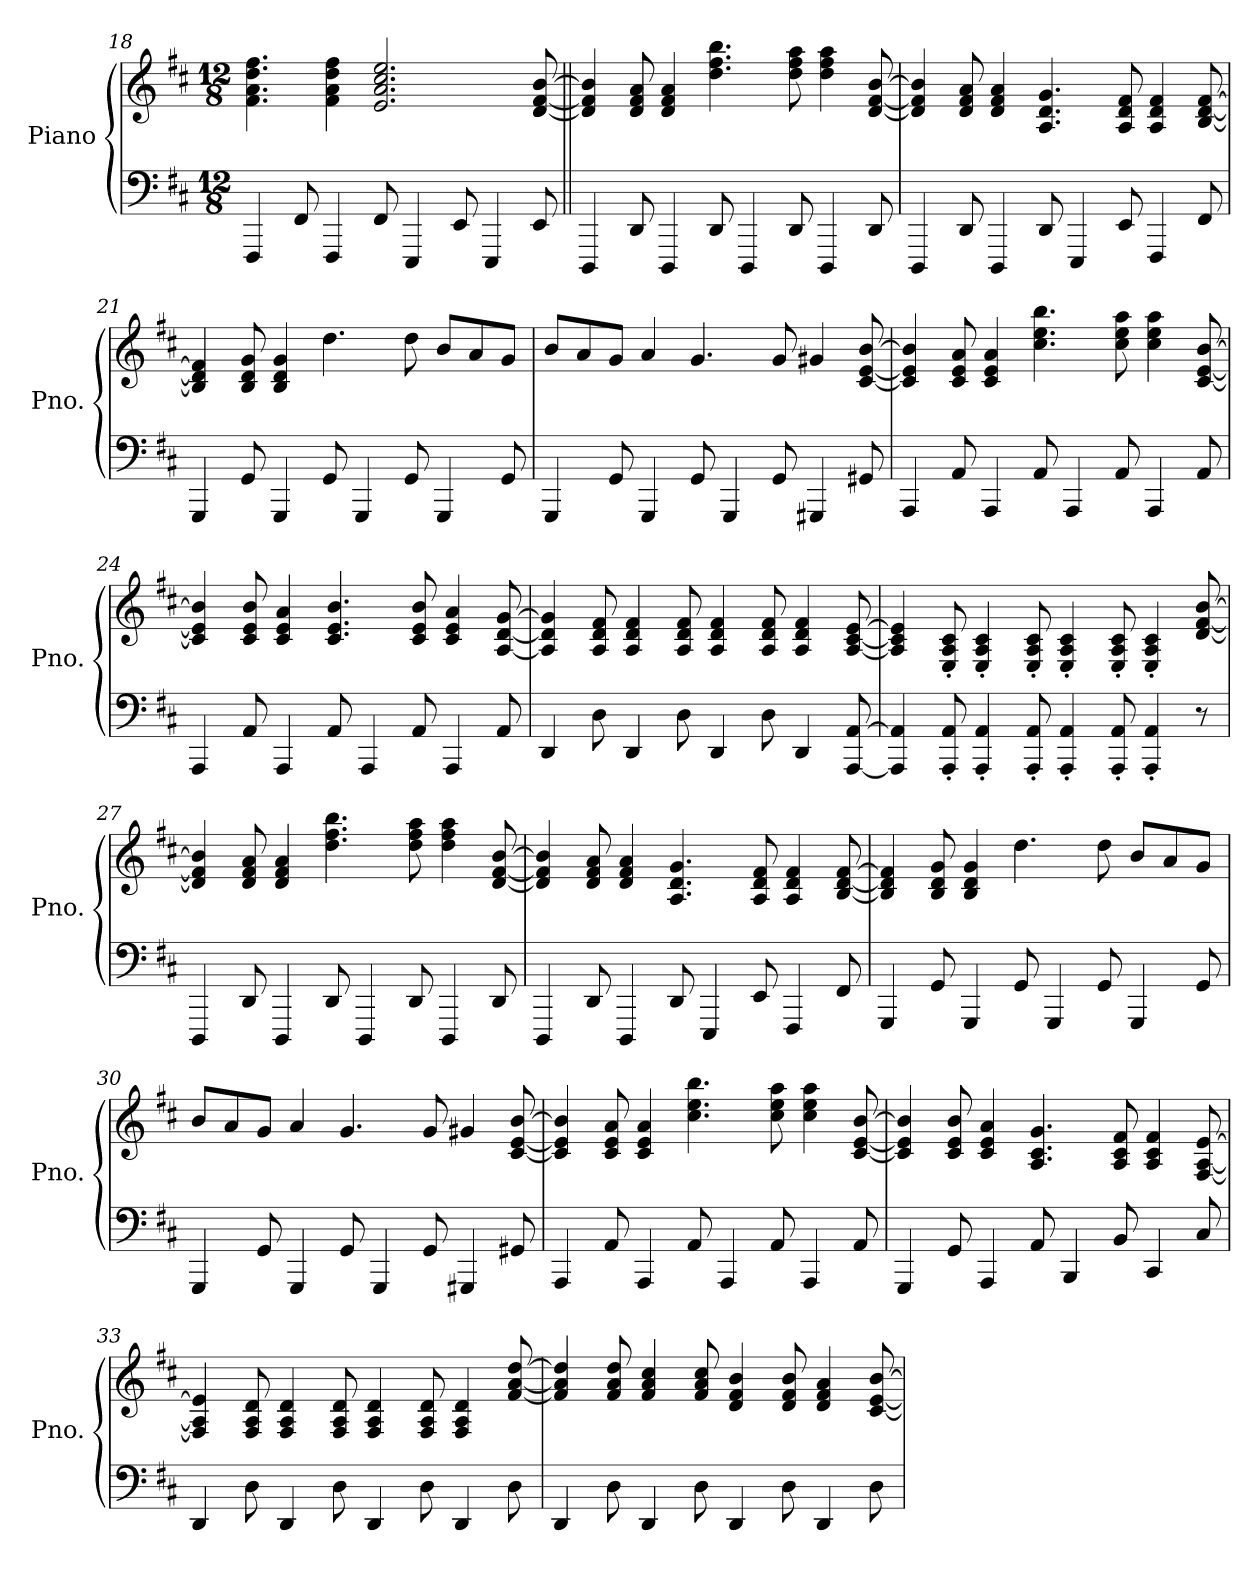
**kern	**kern
*part1	*part1
*staff2	*staff1
*I"Piano	*
*I'Pno.	*
*clefF4	*clefG2
*k[f#c#]	*k[f#c#]
*M12/8	*M12/8
=18	=18
4FFF#/	4.f#\ 4.a\ 4.dd\ 4.ff#\
8FF#/	.
4FFF#/	4f#\ 4a\ 4dd\ 4ff#\
8FF#/	2.e/ 2.a/ 2.cc#/ 2.ee/
4EEE/	.
8EE/	.
4EEE/	.
8EE/	[8d/ [8f#/ [8b/
=19||	=19||
4DDD/	4d/] 4f#/] 4b/]
8DD/	8d/ 8f#/ 8a/
4DDD/	4d/ 4f#/ 4a/
8DD/	4.dd\ 4.ff#\ 4.bb\
4DDD/	.
8DD/	8dd\ 8ff#\ 8aa\
4DDD/	4dd\ 4ff#\ 4aa\
8DD/	[8d/ [8f#/ [8b/
!!LO:LB:g=z
=20	=20
4DDD/	4d/] 4f#/] 4b/]
8DD/	8d/ 8f#/ 8a/
4DDD/	4d/ 4f#/ 4a/
8DD/	4.A/ 4.d/ 4.g/
4EEE/	.
8EE/	8A/ 8d/ 8f#/
4FFF#/	4A/ 4d/ 4f#/
8FF#/	[8B/ [8d/ [8f#/
=21	=21
4GGG/	4B/] 4d/] 4f#/]
8GG/	8B/ 8d/ 8g/
4GGG/	4B/ 4d/ 4g/
8GG/	4.dd\
4GGG/	.
8GG/	8dd\
4GGG/	8b/L
.	8a/
8GG/	8g/J
=22	=22
4GGG/	8b/L
.	8a/
8GG/	8g/J
4GGG/	4a/
8GG/	4.g/
4GGG/	.
8GG/	8g/
4GGG#X/	4g#X/
8GG#X/	[8c#/ [8e/ [8b/
!!LO:LB:g=z
=23	=23
4AAA/	4c#/] 4e/] 4b/]
8AA/	8c#/ 8e/ 8a/
4AAA/	4c#/ 4e/ 4a/
8AA/	4.cc#\ 4.ee\ 4.bb\
4AAA/	.
8AA/	8cc#\ 8ee\ 8aa\
4AAA/	4cc#\ 4ee\ 4aa\
8AA/	[8c#/ [8e/ [8b/
=24	=24
4AAA/	4c#/] 4e/] 4b/]
8AA/	8c#/ 8e/ 8b/
4AAA/	4c#/ 4e/ 4a/
8AA/	4.c#/ 4.e/ 4.b/
4AAA/	.
8AA/	8c#/ 8e/ 8b/
4AAA/	4c#/ 4e/ 4a/
8AA/	[8A/ [8d/ [8g/
=25	=25
4DD/	4A/] 4d/] 4g/]
8D\	8A/ 8d/ 8f#/
4DD/	4A/ 4d/ 4f#/
8D\	8A/ 8d/ 8f#/
4DD/	4A/ 4d/ 4f#/
8D\	8A/ 8d/ 8f#/
4DD/	4A/ 4d/ 4f#/
[8AAA/ [8AA/	[8A/ [8c#/ [8e/
!!LO:LB:g=z
=26	=26
4AAA/] 4AA/]	4A/] 4c#/] 4e/]
8AAA/' 8AA/'	8E/' 8A/' 8c#/'
4AAA/' 4AA/'	4E/' 4A/' 4c#/'
8AAA/' 8AA/'	8E/' 8A/' 8c#/'
4AAA/' 4AA/'	4E/' 4A/' 4c#/'
8AAA/' 8AA/'	8E/' 8A/' 8c#/'
4AAA/' 4AA/'	4E/' 4A/' 4c#/'
8r	[8d/ [8f#/ [8b/
=27	=27
4DDD/	4d/] 4f#/] 4b/]
8DD/	8d/ 8f#/ 8a/
4DDD/	4d/ 4f#/ 4a/
8DD/	4.dd\ 4.ff#\ 4.bb\
4DDD/	.
8DD/	8dd\ 8ff#\ 8aa\
4DDD/	4dd\ 4ff#\ 4aa\
8DD/	[8d/ [8f#/ [8b/
=28	=28
4DDD/	4d/] 4f#/] 4b/]
8DD/	8d/ 8f#/ 8a/
4DDD/	4d/ 4f#/ 4a/
8DD/	4.A/ 4.d/ 4.g/
4EEE/	.
8EE/	8A/ 8d/ 8f#/
4FFF#/	4A/ 4d/ 4f#/
8FF#/	[8B/ [8d/ [8f#/
!!LO:LB:g=z
=29	=29
4GGG/	4B/] 4d/] 4f#/]
8GG/	8B/ 8d/ 8g/
4GGG/	4B/ 4d/ 4g/
8GG/	4.dd\
4GGG/	.
8GG/	8dd\
4GGG/	8b/L
.	8a/
8GG/	8g/J
=30	=30
4GGG/	8b/L
.	8a/
8GG/	8g/J
4GGG/	4a/
8GG/	4.g/
4GGG/	.
8GG/	8g/
4GGG#X/	4g#X/
8GG#X/	[8c#/ [8e/ [8b/
=31	=31
4AAA/	4c#/] 4e/] 4b/]
8AA/	8c#/ 8e/ 8a/
4AAA/	4c#/ 4e/ 4a/
8AA/	4.cc#\ 4.ee\ 4.bb\
4AAA/	.
8AA/	8cc#\ 8ee\ 8aa\
4AAA/	4cc#\ 4ee\ 4aa\
8AA/	[8c#/ [8e/ [8b/
!!LO:LB:g=z
=32	=32
4GGG/	4c#/] 4e/] 4b/]
8GG/	8c#/ 8e/ 8b/
4AAA/	4c#/ 4e/ 4a/
8AA/	4.A/ 4.c#/ 4.g/
4BBB/	.
8BB/	8A/ 8c#/ 8f#/
4CC#/	4A/ 4c#/ 4f#/
8C#/	[8F#/ [8A/ [8e/
=33	=33
4DD/	4F#/] 4A/] 4e/]
8D\	8F#/ 8A/ 8d/
4DD/	4F#/ 4A/ 4d/
8D\	8F#/ 8A/ 8d/
4DD/	4F#/ 4A/ 4d/
8D\	8F#/ 8A/ 8d/
4DD/	4F#/ 4A/ 4d/
8D\	[8f#/ [8a/ [8dd/
=34	=34
4DD/	4f#/] 4a/] 4dd/]
8D\	8f#/ 8a/ 8dd/
4DD/	4f#/ 4a/ 4cc#/
8D\	8f#/ 8a/ 8cc#/
4DD/	4d/ 4f#/ 4b/
8D\	8d/ 8f#/ 8b/
4DD/	4d/ 4f#/ 4a/
8D\	[8c#/ [8e/ [8b/
=	=
*-	*-
